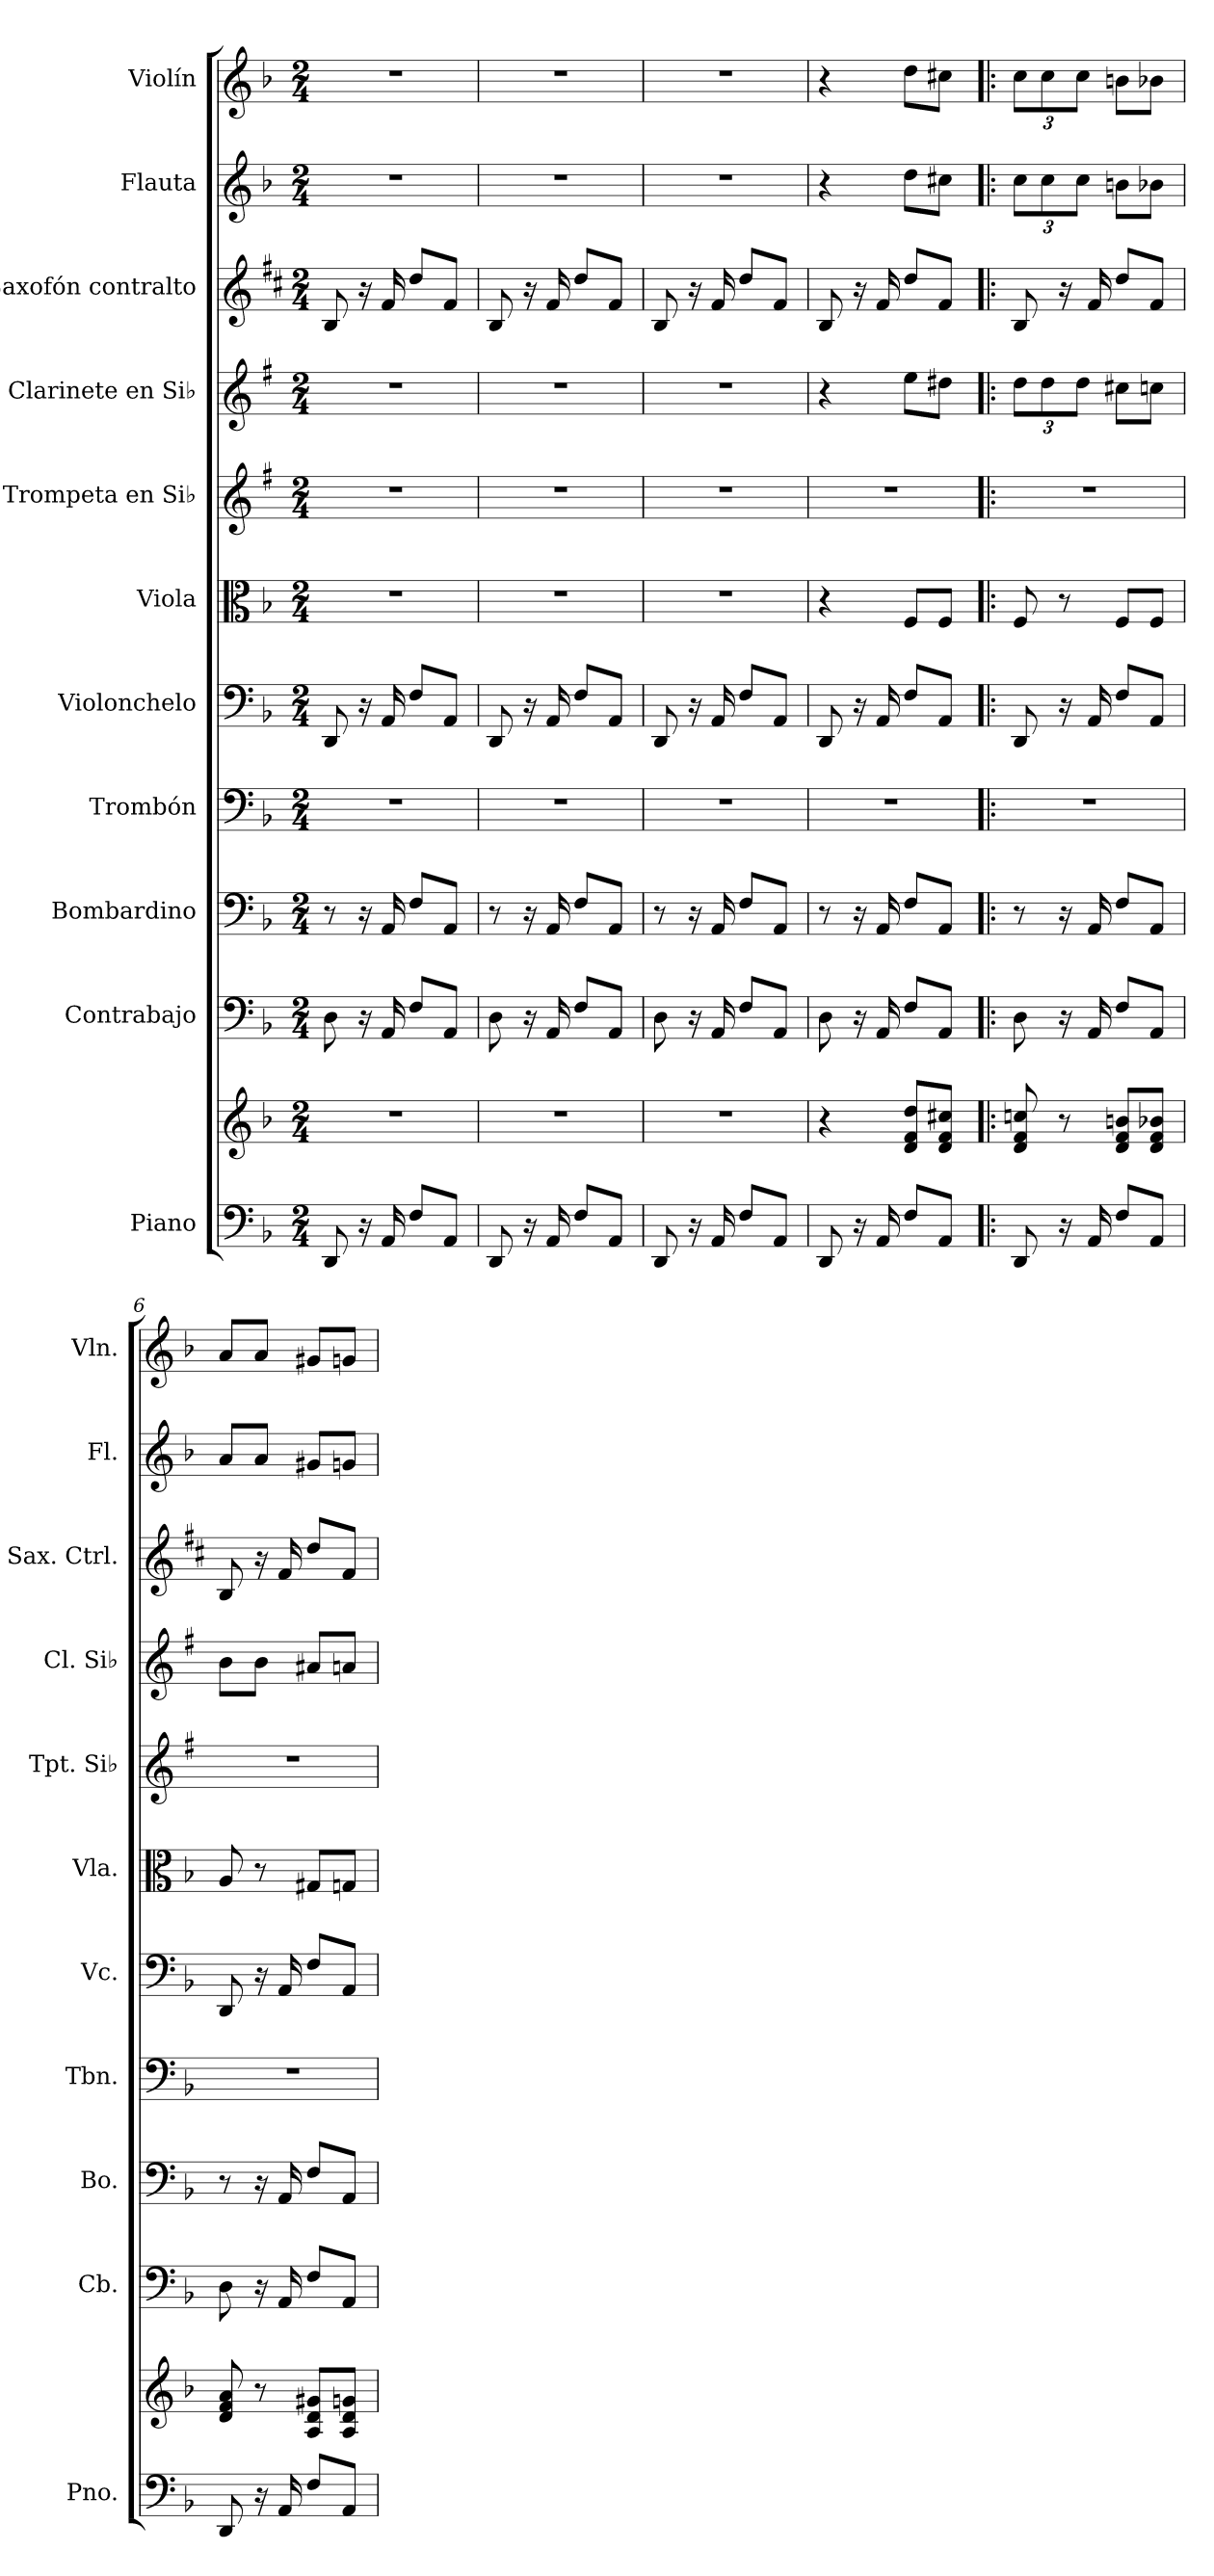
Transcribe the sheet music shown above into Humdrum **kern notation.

**kern	**kern	**kern	**kern	**kern	**kern	**kern	**kern	**kern	**kern	**kern	**kern
*part11	*part11	*part10	*part9	*part8	*part7	*part6	*part5	*part4	*part3	*part2	*part1
*staff12	*staff11	*staff10	*staff9	*staff8	*staff7	*staff6	*staff5	*staff4	*staff3	*staff2	*staff1
*I"Piano	*	*I"Contrabajo	*I"Bombardino	*I"Trombón	*I"Violonchelo	*I"Viola	*I"Trompeta en Si♭	*I"Clarinete en Si♭	*I"Saxofón contralto	*I"Flauta	*I"Violín
*I'Pno.	*	*I'Cb.	*I'Bo.	*I'Tbn.	*I'Vc.	*I'Vla.	*I'Tpt. Si♭	*I'Cl. Si♭	*I'Sax. Ctrl.	*I'Fl.	*I'Vln.
*clefF4	*clefG2	*clefF4	*clefF4	*clefF4	*clefF4	*clefC3	*clefG2	*clefG2	*clefG2	*clefG2	*clefG2
*	*	*ITrd7c12	*	*	*	*	*ITrd1c2	*ITrd1c2	*ITrd5c9	*	*
*k[b-]	*k[b-]	*k[b-]	*k[b-]	*k[b-]	*k[b-]	*k[b-]	*k[b-]	*k[b-]	*k[b-]	*k[b-]	*k[b-]
*M2/4	*M2/4	*M2/4	*M2/4	*M2/4	*M2/4	*M2/4	*M2/4	*M2/4	*M2/4	*M2/4	*M2/4
*MM60	*MM60	*MM60	*MM60	*MM60	*MM60	*MM60	*MM60	*MM60	*MM60	*MM60	*MM60
=1	=1	=1	=1	=1	=1	=1	=1	=1	=1	=1	=1
8DD/	2r	8DD\	8r	2r	8DD/	2r	2r	2r	8D/	2r	2r
16r	.	16r	16r	.	16r	.	.	.	16r	.	.
16AA/	.	16AAA/	16AA/	.	16AA/	.	.	.	16A/	.	.
8F/L	.	8FF/L	8F/L	.	8F/L	.	.	.	8f/L	.	.
8AA/J	.	8AAA/J	8AA/J	.	8AA/J	.	.	.	8A/J	.	.
=2	=2	=2	=2	=2	=2	=2	=2	=2	=2	=2	=2
8DD/	2r	8DD\	8r	2r	8DD/	2r	2r	2r	8D/	2r	2r
16r	.	16r	16r	.	16r	.	.	.	16r	.	.
16AA/	.	16AAA/	16AA/	.	16AA/	.	.	.	16A/	.	.
8F/L	.	8FF/L	8F/L	.	8F/L	.	.	.	8f/L	.	.
8AA/J	.	8AAA/J	8AA/J	.	8AA/J	.	.	.	8A/J	.	.
=3	=3	=3	=3	=3	=3	=3	=3	=3	=3	=3	=3
8DD/	2r	8DD\	8r	2r	8DD/	2r	2r	2r	8D/	2r	2r
16r	.	16r	16r	.	16r	.	.	.	16r	.	.
16AA/	.	16AAA/	16AA/	.	16AA/	.	.	.	16A/	.	.
8F/L	.	8FF/L	8F/L	.	8F/L	.	.	.	8f/L	.	.
8AA/J	.	8AAA/J	8AA/J	.	8AA/J	.	.	.	8A/J	.	.
=4	=4	=4	=4	=4	=4	=4	=4	=4	=4	=4	=4
8DD/	4r	8DD\	8r	2r	8DD/	4r	2r	4r	8D/	4r	4r
16r	.	16r	16r	.	16r	.	.	.	16r	.	.
16AA/	.	16AAA/	16AA/	.	16AA/	.	.	.	16A/	.	.
8F/L	8d/ 8f/ 8dd/L	8FF/L	8F/L	.	8F/L	8F/L	.	8dd\L	8f/L	8dd\L	8dd\L
8AA/J	8d/ 8f/ 8cc#X/J	8AAA/J	8AA/J	.	8AA/J	8F/J	.	8cc#X\J	8A/J	8cc#X\J	8cc#X\J
=5!|:	=5!|:	=5!|:	=5!|:	=5!|:	=5!|:	=5!|:	=5!|:	=5!|:	=5!|:	=5!|:	=5!|:
*	*	*	*	*	*	*	*	*Xbrackettup	*	*Xbrackettup	*Xbrackettup
8DD/	8d/ 8f/ 8ccn/	8DD\	8r	2r	8DD/	8F/	2r	12cc\L	8D/	12cc\L	12cc\L
.	.	.	.	.	.	.	.	12cc\	.	12cc\	12cc\
16r	8r	16r	16r	.	16r	8r	.	.	16r	.	.
.	.	.	.	.	.	.	.	12cc\J	.	12cc\J	12cc\J
16AA/	.	16AAA/	16AA/	.	16AA/	.	.	.	16A/	.	.
8F/L	8d/ 8f/ 8bn/L	8FF/L	8F/L	.	8F/L	8F/L	.	8bn\L	8f/L	8bn\L	8bn\L
8AA/J	8d/ 8f/ 8b-X/J	8AAA/J	8AA/J	.	8AA/J	8F/J	.	8b-X\J	8A/J	8b-X\J	8b-X\J
=6	=6	=6	=6	=6	=6	=6	=6	=6	=6	=6	=6
8DD/	8d/ 8f/ 8a/	8DD\	8r	2r	8DD/	8A/	2r	8a\L	8D/	8a/L	8a/L
16r	8r	16r	16r	.	16r	8r	.	8a\J	16r	8a/J	8a/J
16AA/	.	16AAA/	16AA/	.	16AA/	.	.	.	16A/	.	.
8F/L	8A/ 8d/ 8g#X/L	8FF/L	8F/L	.	8F/L	8G#X/L	.	8g#X/L	8f/L	8g#X/L	8g#X/L
8AA/J	8A/ 8d/ 8gn/J	8AAA/J	8AA/J	.	8AA/J	8Gn/J	.	8gn/J	8A/J	8gn/J	8gn/J
=	=	=	=	=	=	=	=	=	=	=	=
*-	*-	*-	*-	*-	*-	*-	*-	*-	*-	*-	*-
